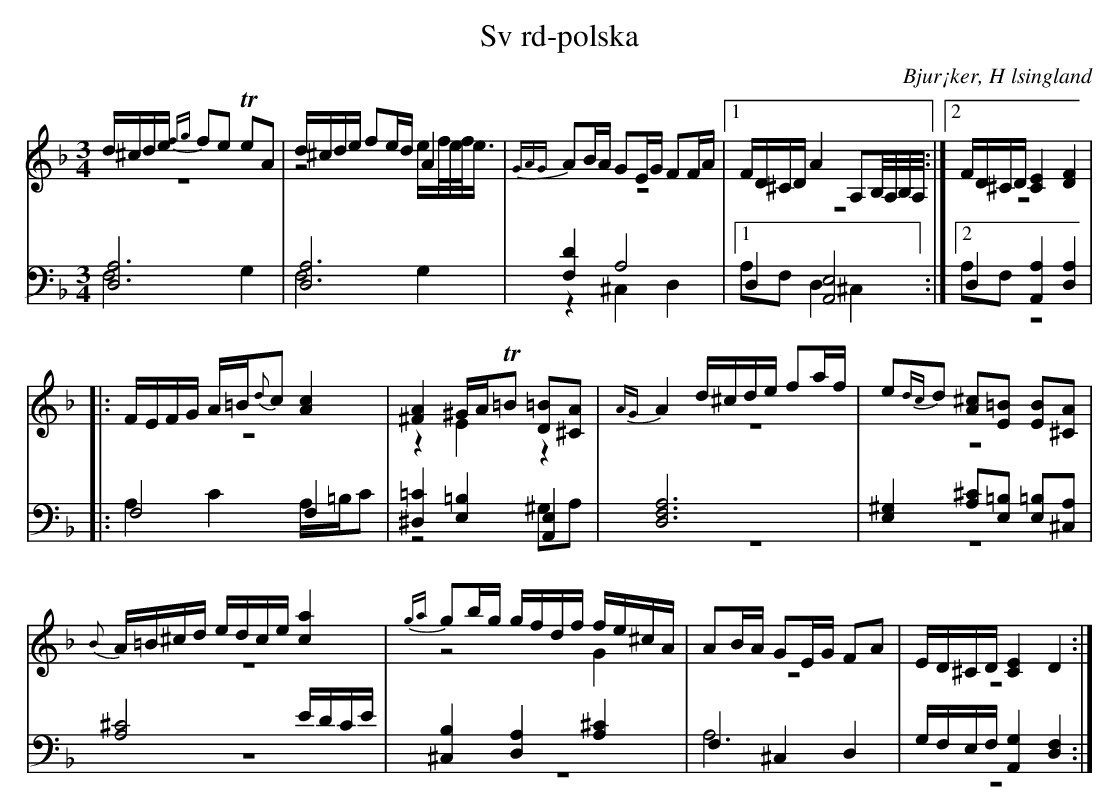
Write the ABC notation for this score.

X:1
T: Sv rd-polska
O: Bjur¡ker, H lsingland
M: 3/4
L: 1/8
K: Dm
V:1
V:2 merge
V:3
V:4 merge
V:1
d/^c/d/e/ {fg}fe TeA|d/^c/d/e/ fe/d/ A2|{GAG}AB/A/ GE/G/ FF/A/|1 F/D/^C/D/ A2 A,B,//A,//B,//A,//:|2 F/D/^C/D/ [C2E2] [D2F2]|
|:F/E/F/G/ A/=B/{d}c [A2c2]|[^F2A2] ^G/A/T=B [D=B][^CA]|{AG}A2 d/^c/d/e/ fa/f/|e{dc}d [A^c][E=B] [EB][^CA]|
{B}A/=B/^c/d/ e/d/c/e/ [c2a2]|{ga}gb/g/ g/f/d/f/ f/e/^c/A/|AB/A/ GE/G/ FA|E/D/^C/D/ [C2E2] D2:|
V:2
z6|z4 e/f//e//f//e3/4|z6|1 z6:|2 z6|
|:z6|z2 E2 z2|z6|z6|
z6|z4 G2|z6|z6:|
V:3 clef=bass
[D,6A,6]|[D,6A,6]|[F,2D2] A,4|1 D,2 [A,,4E,4]:|2 D,2 [A,,2A,2] [D,2A,2]|
|:F,4 F,2|[^D,2=C2] [E,2=B,2] [A,,2E,2]|[D,6F,6A,6]|[E,2^G,2] [A,^C][E,=B,] [E,=B,][^C,A,]|
[A,4^C4] E/D/C/E/|[^C,2B,2]  [D,2A,2] [A,2^C2]|F,2 ^C,2 D,2|G,/F,/E,/F,/ [A,,2G,2] [D,2F,2]:|
V:4 clef=bass
F,4 G,2|F,4 G,2|z2 ^C,2 D,2|1 A,F, D,2 ^C,2:|2 A,F,  z4|
|:A,2 C2 A,/=B,/C|z4 ^G,A,|z6|z6|
z6|z6|A,6|z6:|
